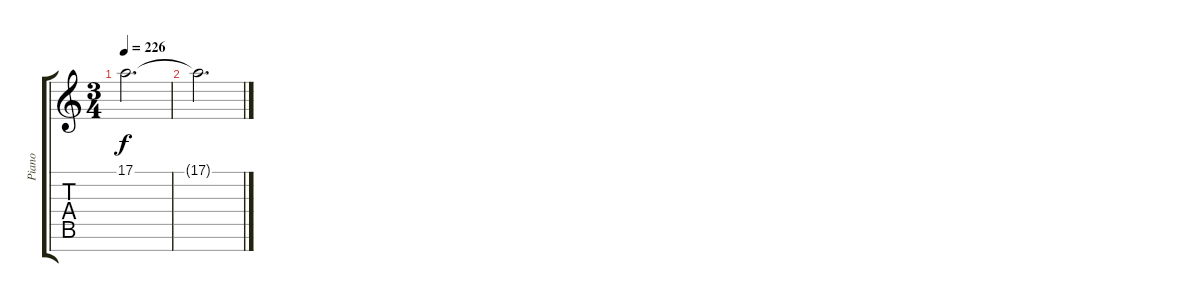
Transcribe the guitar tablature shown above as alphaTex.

\track ("Piano" "Piano") {instrument acousticgrandpiano}
\staff {score tabs}
\tuning (E4 B3 G3 D3 A2 E2 B1) {hide}
\ts (3 4)
\tempo 226
\clef g2
\ks c
17.1{t}.2{d dy f} |
17.1{t}.2{d}
